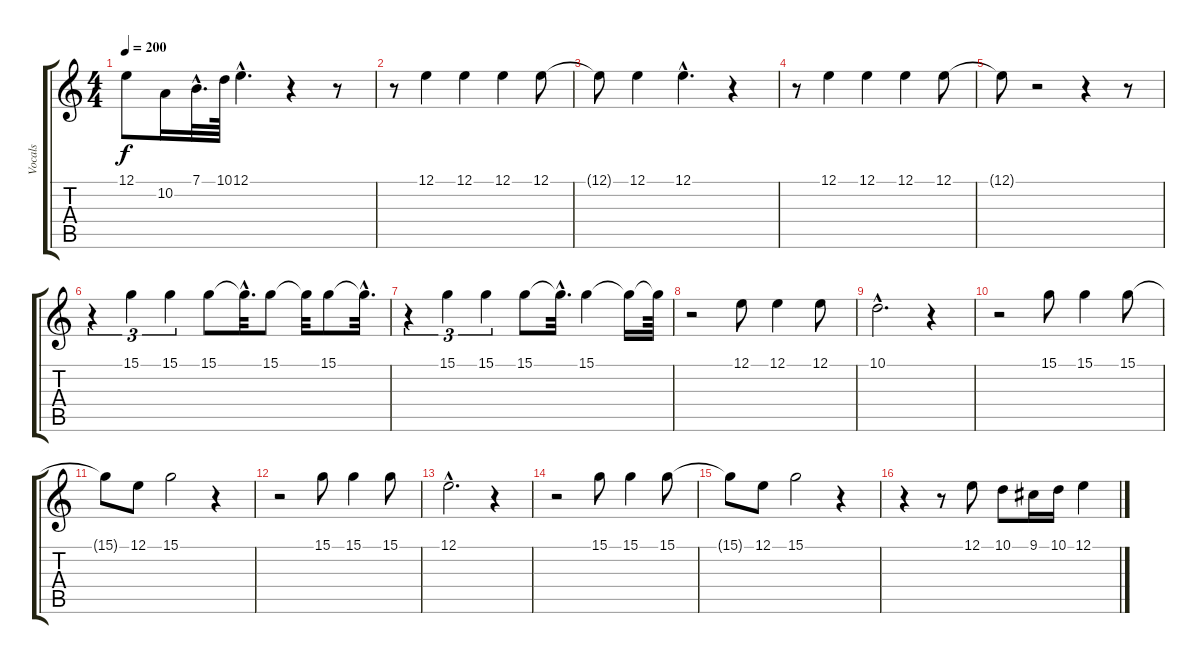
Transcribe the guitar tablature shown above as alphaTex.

\track ("Vocals" "Vocals") {instrument lead1square}
\staff {score tabs}
\tuning (E4 B3 G3 D3 A2 E2) {hide}
\ts (4 4)
\tempo 200
\clef g2
\ks c
12.1{t}.8{dy f} 10.2.16 7.1{hac}.32{d} 10.1.64 12.1{hac}.4{d} r.4 r.8 |
r.8 12.1.4 12.1.4 12.1.4 12.1.8 |
12.1{t}.8 12.1.4 12.1{hac}.4{d} r.4 |
r.8 12.1.4 12.1.4 12.1.4 12.1.8 |
12.1{t}.8 r.2 r.4 r.8 |
r.4{tu (3 2)} 15.1.4{tu (3 2)} 15.1.4{tu (3 2)} 15.1.8 15.1{hac t}.32{d} 15.1.8 15.1{t}.32 15.1.8 15.1{hac t}.32{d} |
r.4{tu (3 2)} 15.1.4{tu (3 2)} 15.1.4{tu (3 2)} 15.1.8 15.1{hac t}.32{d} 15.1.4 15.1{t}.16 15.1{t}.64 |
r.2 12.1.8 12.1.4 12.1.8 |
10.1{hac}.2{d} r.4 |
r.2 15.1.8 15.1.4 15.1.8 |
15.1{t}.8 12.1.8 15.1.2 r.4 |
r.2 15.1.8 15.1.4 15.1.8 |
12.1{hac}.2{d} r.4 |
r.2 15.1.8 15.1.4 15.1.8 |
15.1{t}.8 12.1.8 15.1.2 r.4 |
r.4 r.8 12.1.8 10.1.8 9.1.16 10.1.16 12.1.4
